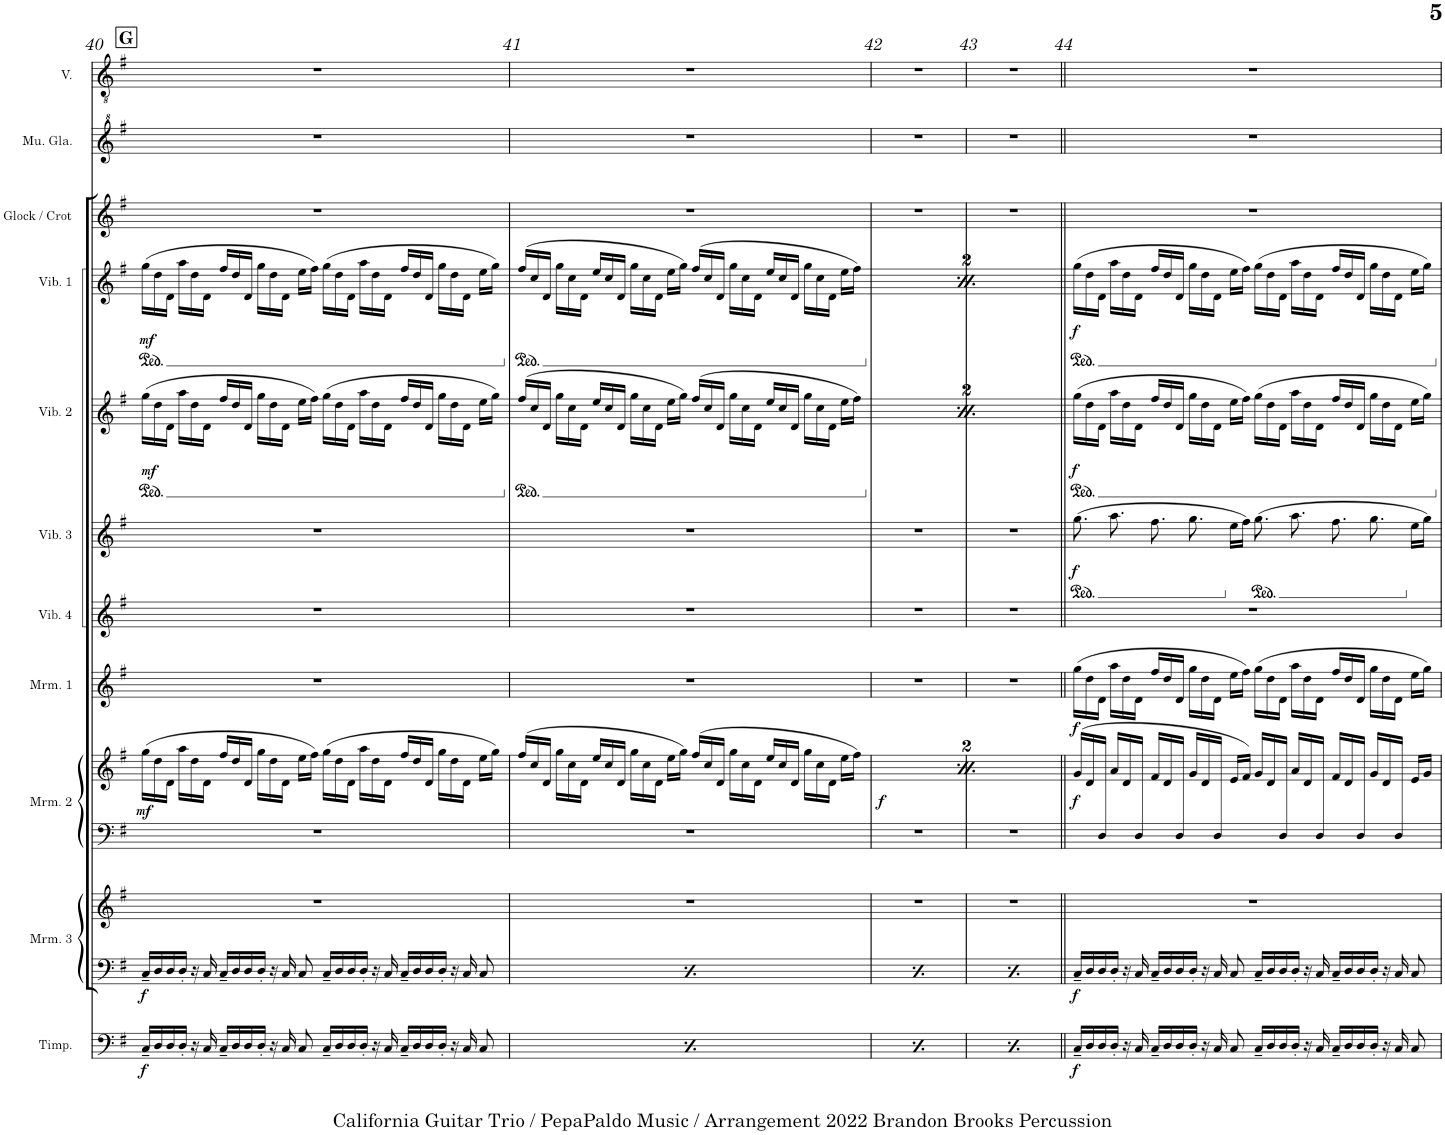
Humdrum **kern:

**kern	**dynam	**kern	**kern	**dynam	**kern	**kern	**dynam	**kern	**dynam	**kern	**kern	**dynam	**kern	**dynam	**kern	**dynam	**kern	**kern	**kern
*part11	*part11	*part10	*part10	*part10	*part9	*part9	*part9	*part8	*part8	*part7	*part6	*part6	*part5	*part5	*part4	*part4	*part3	*part2	*part1
*staff13	*staff13	*staff12	*staff11	*staff11/12	*staff10	*staff9	*staff9/10	*staff8	*staff8	*staff7	*staff6	*staff6	*staff5	*staff5	*staff4	*staff4	*staff3	*staff2	*staff1
*I"Timpani	*	*I"Marimba 3	*	*	*I"Marimba 2	*	*	*I"Marimba 1	*	*I"Vibraphone 4	*I"Vibraphone 3	*	*I"Vibraphone 2	*	*I"Vibraphone 1	*	*I"Glock / Crot	*I"Musical Glasses	*I"Voice
*I'Timp.	*	*I'Mrm. 3	*	*	*I'Mrm. 2	*	*	*I'Mrm. 1	*	*I'Vib. 4	*I'Vib. 3	*	*I'Vib. 2	*	*I'Vib. 1	*	*I'Glock / Crot	*I'Mu. Gla.	*I'V.
!!LO:PB:g=z
*clefF4	*	*clefF4	*clefG2	*	*clefF4	*clefG2	*	*clefG2	*	*clefG2	*clefG2	*	*clefG2	*	*clefG2	*	*clefG2	*clefG^2	*clefGv2
*	*	*	*	*	*	*	*	*	*	*	*	*	*	*	*	*	*Trd-14c-24	*	*
*k[f#]	*	*k[f#]	*k[f#]	*	*k[f#]	*k[f#]	*	*k[f#]	*	*k[f#]	*k[f#]	*	*k[f#]	*	*k[f#]	*	*k[f#]	*k[f#]	*k[f#]
*M7/4	*	*M7/4	*M7/4	*	*M7/4	*M7/4	*	*M7/4	*	*M7/4	*M7/4	*	*M7/4	*	*M7/4	*	*M7/4	*M7/4	*M7/4
*	*	*	*	*	*	*	*	*	*	*	*	*	*	*	*ped	*	*	*	*
!!LO:REH:place=s1:a:B:cj:fs=14:t=G
=40	=40	=40	=40	=40	=40	=40	=40	=40	=40	=40	=40	=40	=40	=40	=40	=40	=40	=40	=40
!	!LO:DY:b	!	!	!LO:DY:b=2	!	!	!LO:DY:b	!	!	!	!	!	!	!LO:DY:b	!	!LO:DY:b	!	!	!
16C~/LL	f	16C~/LL	1..r	f	1..r	(16gg\LL	mf	1..r	.	1..r	1..r	.	(16gg\LL	mf	(16gg\LL	mf	1..r	1..r	1..r
16D/	.	16D/	.	.	.	16dd\	.	.	.	.	.	.	16dd\	.	16dd\	.	.	.	.
16D/	.	16D/	.	.	.	16d\JJ	.	.	.	.	.	.	16d\JJ	.	16d\JJ	.	.	.	.
16D'/JJ	.	16D'/JJ	.	.	.	16aa\LL	.	.	.	.	.	.	16aa\LL	.	16aa\LL	.	.	.	.
16r	.	16r	.	.	.	16dd\	.	.	.	.	.	.	16dd\	.	16dd\	.	.	.	.
16C/	.	16C/	.	.	.	16d\JJ	.	.	.	.	.	.	16d\JJ	.	16d\JJ	.	.	.	.
16C~/LL	.	16C~/LL	.	.	.	16ff#/LL	.	.	.	.	.	.	16ff#/LL	.	16ff#/LL	.	.	.	.
16D/	.	16D/	.	.	.	16dd/	.	.	.	.	.	.	16dd/	.	16dd/	.	.	.	.
16D/	.	16D/	.	.	.	16d/JJ	.	.	.	.	.	.	16d/JJ	.	16d/JJ	.	.	.	.
16D'/JJ	.	16D'/JJ	.	.	.	16gg\LL	.	.	.	.	.	.	16gg\LL	.	16gg\LL	.	.	.	.
16r	.	16r	.	.	.	16dd\	.	.	.	.	.	.	16dd\	.	16dd\	.	.	.	.
16C/	.	16C/	.	.	.	16d\JJ	.	.	.	.	.	.	16d\JJ	.	16d\JJ	.	.	.	.
8C/	.	8C/	.	.	.	16ee\LL	.	.	.	.	.	.	16ee\LL	.	16ee\LL	.	.	.	.
.	.	.	.	.	.	16ff#\JJ)	.	.	.	.	.	.	16ff#\JJ)	.	16ff#\JJ)	.	.	.	.
16C~/LL	.	16C~/LL	.	.	.	(16gg\LL	.	.	.	.	.	.	(16gg\LL	.	(16gg\LL	.	.	.	.
16D/	.	16D/	.	.	.	16dd\	.	.	.	.	.	.	16dd\	.	16dd\	.	.	.	.
16D/	.	16D/	.	.	.	16d\JJ	.	.	.	.	.	.	16d\JJ	.	16d\JJ	.	.	.	.
16D'/JJ	.	16D'/JJ	.	.	.	16aa\LL	.	.	.	.	.	.	16aa\LL	.	16aa\LL	.	.	.	.
16r	.	16r	.	.	.	16dd\	.	.	.	.	.	.	16dd\	.	16dd\	.	.	.	.
16C/	.	16C/	.	.	.	16d\JJ	.	.	.	.	.	.	16d\JJ	.	16d\JJ	.	.	.	.
16C~/LL	.	16C~/LL	.	.	.	16ff#/LL	.	.	.	.	.	.	16ff#/LL	.	16ff#/LL	.	.	.	.
16D/	.	16D/	.	.	.	16dd/	.	.	.	.	.	.	16dd/	.	16dd/	.	.	.	.
16D/	.	16D/	.	.	.	16d/JJ	.	.	.	.	.	.	16d/JJ	.	16d/JJ	.	.	.	.
16D'/JJ	.	16D'/JJ	.	.	.	16gg\LL	.	.	.	.	.	.	16gg\LL	.	16gg\LL	.	.	.	.
16r	.	16r	.	.	.	16dd\	.	.	.	.	.	.	16dd\	.	16dd\	.	.	.	.
16C/	.	16C/	.	.	.	16d\JJ	.	.	.	.	.	.	16d\JJ	.	16d\JJ	.	.	.	.
8C/	.	8C/	.	.	.	16ee\LL	.	.	.	.	.	.	16ee\LL	.	16ee\LL	.	.	.	.
.	.	.	.	.	.	16gg\JJ)	.	.	.	.	.	.	16gg\JJ)	.	16gg\JJ)	.	.	.	.
=41	=41	=41	=41	=41	=41	=41	=41	=41	=41	=41	=41	=41	=41	=41	=41	=41	=41	=41	=41
*	*	*	*	*	*	*	*	*	*	*	*	*	*ped	*	*	*	*	*	*
*	*	*	*	*	*	*	*	*	*	*	*	*	*	*	*Xped	*	*	*	*
*	*	*	*	*	*	*	*	*	*	*	*	*	*	*	*ped	*	*	*	*
!	!LO:DY:b	!	!	!LO:DY:b=2	!	!	!	!	!	!	!	!	!	!	!	!	!	!	!
16C~/LL	f	16C~/LL	1..r	f	1..r	(16ff#/LL	.	1..r	.	1..r	1..r	.	(16ff#/LL	.	(16ff#/LL	.	1..r	1..r	1..r
16D/	.	16D/	.	.	.	16cc/	.	.	.	.	.	.	16cc/	.	16cc/	.	.	.	.
16D/	.	16D/	.	.	.	16d/JJ	.	.	.	.	.	.	16d/JJ	.	16d/JJ	.	.	.	.
16D'/JJ	.	16D'/JJ	.	.	.	16gg\LL	.	.	.	.	.	.	16gg\LL	.	16gg\LL	.	.	.	.
16r	.	16r	.	.	.	16cc\	.	.	.	.	.	.	16cc\	.	16cc\	.	.	.	.
16C/	.	16C/	.	.	.	16d\JJ	.	.	.	.	.	.	16d\JJ	.	16d\JJ	.	.	.	.
16C~/LL	.	16C~/LL	.	.	.	16ee/LL	.	.	.	.	.	.	16ee/LL	.	16ee/LL	.	.	.	.
16D/	.	16D/	.	.	.	16cc/	.	.	.	.	.	.	16cc/	.	16cc/	.	.	.	.
16D/	.	16D/	.	.	.	16d/JJ	.	.	.	.	.	.	16d/JJ	.	16d/JJ	.	.	.	.
16D'/JJ	.	16D'/JJ	.	.	.	16gg\LL	.	.	.	.	.	.	16gg\LL	.	16gg\LL	.	.	.	.
16r	.	16r	.	.	.	16cc\	.	.	.	.	.	.	16cc\	.	16cc\	.	.	.	.
16C/	.	16C/	.	.	.	16d\JJ	.	.	.	.	.	.	16d\JJ	.	16d\JJ	.	.	.	.
8C/	.	8C/	.	.	.	16ee\LL	.	.	.	.	.	.	16ee\LL	.	16ee\LL	.	.	.	.
.	.	.	.	.	.	16gg\JJ)	.	.	.	.	.	.	16gg\JJ)	.	16gg\JJ)	.	.	.	.
16C~/LL	.	16C~/LL	.	.	.	(16ff#/LL	.	.	.	.	.	.	(16ff#/LL	.	(16ff#/LL	.	.	.	.
16D/	.	16D/	.	.	.	16cc/	.	.	.	.	.	.	16cc/	.	16cc/	.	.	.	.
16D/	.	16D/	.	.	.	16d/JJ	.	.	.	.	.	.	16d/JJ	.	16d/JJ	.	.	.	.
16D'/JJ	.	16D'/JJ	.	.	.	16gg\LL	.	.	.	.	.	.	16gg\LL	.	16gg\LL	.	.	.	.
16r	.	16r	.	.	.	16cc\	.	.	.	.	.	.	16cc\	.	16cc\	.	.	.	.
16C/	.	16C/	.	.	.	16d\JJ	.	.	.	.	.	.	16d\JJ	.	16d\JJ	.	.	.	.
16C~/LL	.	16C~/LL	.	.	.	16ee/LL	.	.	.	.	.	.	16ee/LL	.	16ee/LL	.	.	.	.
16D/	.	16D/	.	.	.	16cc/	.	.	.	.	.	.	16cc/	.	16cc/	.	.	.	.
16D/	.	16D/	.	.	.	16d/JJ	.	.	.	.	.	.	16d/JJ	.	16d/JJ	.	.	.	.
16D'/JJ	.	16D'/JJ	.	.	.	16gg\LL	.	.	.	.	.	.	16gg\LL	.	16gg\LL	.	.	.	.
16r	.	16r	.	.	.	16cc\	.	.	.	.	.	.	16cc\	.	16cc\	.	.	.	.
16C/	.	16C/	.	.	.	16d\JJ	.	.	.	.	.	.	16d\JJ	.	16d\JJ	.	.	.	.
8C/	.	8C/	.	.	.	16ee\LL	.	.	.	.	.	.	16ee\LL	.	16ee\LL	.	.	.	.
.	.	.	.	.	.	16ff#\JJ)	.	.	.	.	.	.	16ff#\JJ)	.	16ff#\JJ)	.	.	.	.
=42	=42	=42	=42	=42	=42	=42	=42	=42	=42	=42	=42	=42	=42	=42	=42	=42	=42	=42	=42
*	*	*	*	*	*	*	*	*	*	*	*	*	*ped	*	*	*	*	*	*
*	*	*	*	*	*	*	*	*	*	*	*	*	*	*	*Xped	*	*	*	*
*	*	*	*	*	*	*	*	*	*	*	*	*	*	*	*ped	*	*	*	*
!	!LO:DY:b	!	!	!LO:DY:b=2	!	!	!LO:DY:b	!	!	!	!	!	!	!LO:DY:b	!	!LO:DY:b	!	!	!
16C~/LL	f	16C~/LL	1..r	f	1..r	(16gg\LL	mf	1..r	.	1..r	1..r	.	(16gg\LL	mf	(16gg\LL	mf	1..r	1..r	1..r
16D/	.	16D/	.	.	.	16dd\	.	.	.	.	.	.	16dd\	.	16dd\	.	.	.	.
16D/	.	16D/	.	.	.	16d\JJ	.	.	.	.	.	.	16d\JJ	.	16d\JJ	.	.	.	.
16D'/JJ	.	16D'/JJ	.	.	.	16aa\LL	.	.	.	.	.	.	16aa\LL	.	16aa\LL	.	.	.	.
16r	.	16r	.	.	.	16dd\	.	.	.	.	.	.	16dd\	.	16dd\	.	.	.	.
16C/	.	16C/	.	.	.	16d\JJ	.	.	.	.	.	.	16d\JJ	.	16d\JJ	.	.	.	.
16C~/LL	.	16C~/LL	.	.	.	16ff#/LL	.	.	.	.	.	.	16ff#/LL	.	16ff#/LL	.	.	.	.
16D/	.	16D/	.	.	.	16dd/	.	.	.	.	.	.	16dd/	.	16dd/	.	.	.	.
16D/	.	16D/	.	.	.	16d/JJ	.	.	.	.	.	.	16d/JJ	.	16d/JJ	.	.	.	.
16D'/JJ	.	16D'/JJ	.	.	.	16gg\LL	.	.	.	.	.	.	16gg\LL	.	16gg\LL	.	.	.	.
16r	.	16r	.	.	.	16dd\	.	.	.	.	.	.	16dd\	.	16dd\	.	.	.	.
16C/	.	16C/	.	.	.	16d\JJ	.	.	.	.	.	.	16d\JJ	.	16d\JJ	.	.	.	.
8C/	.	8C/	.	.	.	16ee\LL	.	.	.	.	.	.	16ee\LL	.	16ee\LL	.	.	.	.
.	.	.	.	.	.	16ff#\JJ)	.	.	.	.	.	.	16ff#\JJ)	.	16ff#\JJ)	.	.	.	.
16C~/LL	.	16C~/LL	.	.	.	(16gg\LL	.	.	.	.	.	.	(16gg\LL	.	(16gg\LL	.	.	.	.
16D/	.	16D/	.	.	.	16dd\	.	.	.	.	.	.	16dd\	.	16dd\	.	.	.	.
16D/	.	16D/	.	.	.	16d\JJ	.	.	.	.	.	.	16d\JJ	.	16d\JJ	.	.	.	.
16D'/JJ	.	16D'/JJ	.	.	.	16aa\LL	.	.	.	.	.	.	16aa\LL	.	16aa\LL	.	.	.	.
16r	.	16r	.	.	.	16dd\	.	.	.	.	.	.	16dd\	.	16dd\	.	.	.	.
16C/	.	16C/	.	.	.	16d\JJ	.	.	.	.	.	.	16d\JJ	.	16d\JJ	.	.	.	.
16C~/LL	.	16C~/LL	.	.	.	16ff#/LL	.	.	.	.	.	.	16ff#/LL	.	16ff#/LL	.	.	.	.
16D/	.	16D/	.	.	.	16dd/	.	.	.	.	.	.	16dd/	.	16dd/	.	.	.	.
16D/	.	16D/	.	.	.	16d/JJ	.	.	.	.	.	.	16d/JJ	.	16d/JJ	.	.	.	.
16D'/JJ	.	16D'/JJ	.	.	.	16gg\LL	.	.	.	.	.	.	16gg\LL	.	16gg\LL	.	.	.	.
16r	.	16r	.	.	.	16dd\	.	.	.	.	.	.	16dd\	.	16dd\	.	.	.	.
16C/	.	16C/	.	.	.	16d\JJ	.	.	.	.	.	.	16d\JJ	.	16d\JJ	.	.	.	.
8C/	.	8C/	.	.	.	16ee\LL	.	.	.	.	.	.	16ee\LL	.	16ee\LL	.	.	.	.
.	.	.	.	.	.	16gg\JJ)	.	.	.	.	.	.	16gg\JJ)	.	16gg\JJ)	.	.	.	.
=43	=43	=43	=43	=43	=43	=43	=43	=43	=43	=43	=43	=43	=43	=43	=43	=43	=43	=43	=43
!	!LO:DY:b	!	!	!LO:DY:b=2	!	!	!	!	!	!	!	!	!	!	!	!	!	!	!
16C~/LL	f	16C~/LL	1..r	f	1..r	(16ff#/LL	.	1..r	.	1..r	1..r	.	(16ff#/LL	.	(16ff#/LL	.	1..r	1..r	1..r
16D/	.	16D/	.	.	.	16cc/	.	.	.	.	.	.	16cc/	.	16cc/	.	.	.	.
16D/	.	16D/	.	.	.	16d/JJ	.	.	.	.	.	.	16d/JJ	.	16d/JJ	.	.	.	.
16D'/JJ	.	16D'/JJ	.	.	.	16gg\LL	.	.	.	.	.	.	16gg\LL	.	16gg\LL	.	.	.	.
16r	.	16r	.	.	.	16cc\	.	.	.	.	.	.	16cc\	.	16cc\	.	.	.	.
16C/	.	16C/	.	.	.	16d\JJ	.	.	.	.	.	.	16d\JJ	.	16d\JJ	.	.	.	.
16C~/LL	.	16C~/LL	.	.	.	16ee/LL	.	.	.	.	.	.	16ee/LL	.	16ee/LL	.	.	.	.
16D/	.	16D/	.	.	.	16cc/	.	.	.	.	.	.	16cc/	.	16cc/	.	.	.	.
16D/	.	16D/	.	.	.	16d/JJ	.	.	.	.	.	.	16d/JJ	.	16d/JJ	.	.	.	.
16D'/JJ	.	16D'/JJ	.	.	.	16gg\LL	.	.	.	.	.	.	16gg\LL	.	16gg\LL	.	.	.	.
16r	.	16r	.	.	.	16cc\	.	.	.	.	.	.	16cc\	.	16cc\	.	.	.	.
16C/	.	16C/	.	.	.	16d\JJ	.	.	.	.	.	.	16d\JJ	.	16d\JJ	.	.	.	.
8C/	.	8C/	.	.	.	16ee\LL	.	.	.	.	.	.	16ee\LL	.	16ee\LL	.	.	.	.
.	.	.	.	.	.	16gg\JJ)	.	.	.	.	.	.	16gg\JJ)	.	16gg\JJ)	.	.	.	.
16C~/LL	.	16C~/LL	.	.	.	(16ff#/LL	.	.	.	.	.	.	(16ff#/LL	.	(16ff#/LL	.	.	.	.
16D/	.	16D/	.	.	.	16cc/	.	.	.	.	.	.	16cc/	.	16cc/	.	.	.	.
16D/	.	16D/	.	.	.	16d/JJ	.	.	.	.	.	.	16d/JJ	.	16d/JJ	.	.	.	.
16D'/JJ	.	16D'/JJ	.	.	.	16gg\LL	.	.	.	.	.	.	16gg\LL	.	16gg\LL	.	.	.	.
16r	.	16r	.	.	.	16cc\	.	.	.	.	.	.	16cc\	.	16cc\	.	.	.	.
16C/	.	16C/	.	.	.	16d\JJ	.	.	.	.	.	.	16d\JJ	.	16d\JJ	.	.	.	.
16C~/LL	.	16C~/LL	.	.	.	16ee/LL	.	.	.	.	.	.	16ee/LL	.	16ee/LL	.	.	.	.
16D/	.	16D/	.	.	.	16cc/	.	.	.	.	.	.	16cc/	.	16cc/	.	.	.	.
16D/	.	16D/	.	.	.	16d/JJ	.	.	.	.	.	.	16d/JJ	.	16d/JJ	.	.	.	.
16D'/JJ	.	16D'/JJ	.	.	.	16gg\LL	.	.	.	.	.	.	16gg\LL	.	16gg\LL	.	.	.	.
16r	.	16r	.	.	.	16cc\	.	.	.	.	.	.	16cc\	.	16cc\	.	.	.	.
16C/	.	16C/	.	.	.	16d\JJ	.	.	.	.	.	.	16d\JJ	.	16d\JJ	.	.	.	.
8C/	.	8C/	.	.	.	16ee\LL	.	.	.	.	.	.	16ee\LL	.	16ee\LL	.	.	.	.
.	.	.	.	.	.	16ff#\JJ)	.	.	.	.	.	.	16ff#\JJ)	.	16ff#\JJ)	.	.	.	.
=44||	=44||	=44||	=44||	=44||	=44||	=44||	=44||	=44||	=44||	=44||	=44||	=44||	=44||	=44||	=44||	=44||	=44||	=44||	=44||
*	*	*	*	*	*^	*	*	*	*	*	*	*	*	*	*	*	*	*	*
!	!LO:DY:b	!	!	!LO:DY:b=2	!	!	!	!LO:DY:b	!	!LO:DY:b	!	!	!LO:DY:b	!	!LO:DY:b	!	!LO:DY:b	!	!	!
16C~/LL	f	16C~/LL	1..r	f	8ryy	1..ryy	(16g/LL	f	(16gg\LL	f	1..r	(8.gg\	f	(16gg\LL	f	(16gg\LL	f	1..r	1..r	1..r
16D/	.	16D/	.	.	.	.	16d/	.	16dd\	.	.	.	.	16dd\	.	16dd\	.	.	.	.
16D/	.	16D/	.	.	16D/JJ	.	16ryy	.	16d\JJ	.	.	.	.	16d\JJ	.	16d\JJ	.	.	.	.
16D'/JJ	.	16D'/JJ	.	.	8ryy	.	16a/LL	.	16aa\LL	.	.	8.aa\	.	16aa\LL	.	16aa\LL	.	.	.	.
16r	.	16r	.	.	.	.	16d/	.	16dd\	.	.	.	.	16dd\	.	16dd\	.	.	.	.
16C/	.	16C/	.	.	16D/JJ	.	16ryy	.	16d\JJ	.	.	.	.	16d\JJ	.	16d\JJ	.	.	.	.
16C~/LL	.	16C~/LL	.	.	8ryy	.	16f#/LL	.	16ff#/LL	.	.	8.ff#\	.	16ff#/LL	.	16ff#/LL	.	.	.	.
16D/	.	16D/	.	.	.	.	16d/	.	16dd/	.	.	.	.	16dd/	.	16dd/	.	.	.	.
16D/	.	16D/	.	.	16D/JJ	.	16ryy	.	16d/JJ	.	.	.	.	16d/JJ	.	16d/JJ	.	.	.	.
16D'/JJ	.	16D'/JJ	.	.	8ryy	.	16g/LL	.	16gg\LL	.	.	8.gg\	.	16gg\LL	.	16gg\LL	.	.	.	.
16r	.	16r	.	.	.	.	16d/	.	16dd\	.	.	.	.	16dd\	.	16dd\	.	.	.	.
16C/	.	16C/	.	.	16D/JJ	.	16ryy	.	16d\JJ	.	.	.	.	16d\JJ	.	16d\JJ	.	.	.	.
*	*	*	*	*	*	*	*	*	*	*	*	*Xped	*	*	*	*	*	*	*	*
8C/	.	8C/	.	.	4ryy	.	16e/LL	.	16ee\LL	.	.	16ee\LL	.	16ee\LL	.	16ee\LL	.	.	.	.
.	.	.	.	.	.	.	16f#/JJ)	.	16ff#\JJ)	.	.	16ff#\JJ)	.	16ff#\JJ)	.	16ff#\JJ)	.	.	.	.
16C~/LL	.	16C~/LL	.	.	.	.	16g/LL	.	(16gg\LL	.	.	(8.gg\	.	(16gg\LL	.	(16gg\LL	.	.	.	.
16D/	.	16D/	.	.	.	.	16d/	.	16dd\	.	.	.	.	16dd\	.	16dd\	.	.	.	.
16D/	.	16D/	.	.	16D/JJ	.	16ryy	.	16d\JJ	.	.	.	.	16d\JJ	.	16d\JJ	.	.	.	.
16D'/JJ	.	16D'/JJ	.	.	8ryy	.	16a/LL	.	16aa\LL	.	.	8.aa\	.	16aa\LL	.	16aa\LL	.	.	.	.
16r	.	16r	.	.	.	.	16d/	.	16dd\	.	.	.	.	16dd\	.	16dd\	.	.	.	.
16C/	.	16C/	.	.	16D/JJ	.	16ryy	.	16d\JJ	.	.	.	.	16d\JJ	.	16d\JJ	.	.	.	.
16C~/LL	.	16C~/LL	.	.	8ryy	.	16f#/LL	.	16ff#/LL	.	.	8.ff#\	.	16ff#/LL	.	16ff#/LL	.	.	.	.
16D/	.	16D/	.	.	.	.	16d/	.	16dd/	.	.	.	.	16dd/	.	16dd/	.	.	.	.
16D/	.	16D/	.	.	16D/JJ	.	16ryy	.	16d/JJ	.	.	.	.	16d/JJ	.	16d/JJ	.	.	.	.
16D'/JJ	.	16D'/JJ	.	.	8ryy	.	16g/LL	.	16gg\LL	.	.	8.gg\	.	16gg\LL	.	16gg\LL	.	.	.	.
16r	.	16r	.	.	.	.	16d/	.	16dd\	.	.	.	.	16dd\	.	16dd\	.	.	.	.
16C/	.	16C/	.	.	16D/JJ	.	16ryy	.	16d\JJ	.	.	.	.	16d\JJ	.	16d\JJ	.	.	.	.
*	*	*	*	*	*	*	*	*	*	*	*	*Xped	*	*	*	*	*	*	*	*
8C/	.	8C/	.	.	8ryy	.	16e/LL	.	16ee\LL	.	.	16ee\LL	.	16ee\LL	.	16ee\LL	.	.	.	.
.	.	.	.	.	.	.	16g/JJ	.	16gg\JJ)	.	.	16gg\JJ)	.	16gg\JJ)	.	16gg\JJ)	.	.	.	.
*	*	*	*	*	*v	*v	*	*	*	*	*	*	*	*	*	*	*	*	*	*
*	*	*	*	*	*	*	*	*	*	*	*	*	*	*	*Xped	*	*	*	*
=	=	=	=	=	=	=	=	=	=	=	=	=	=	=	=	=	=	=	=
*-	*-	*-	*-	*-	*-	*-	*-	*-	*-	*-	*-	*-	*-	*-	*-	*-	*-	*-	*-
